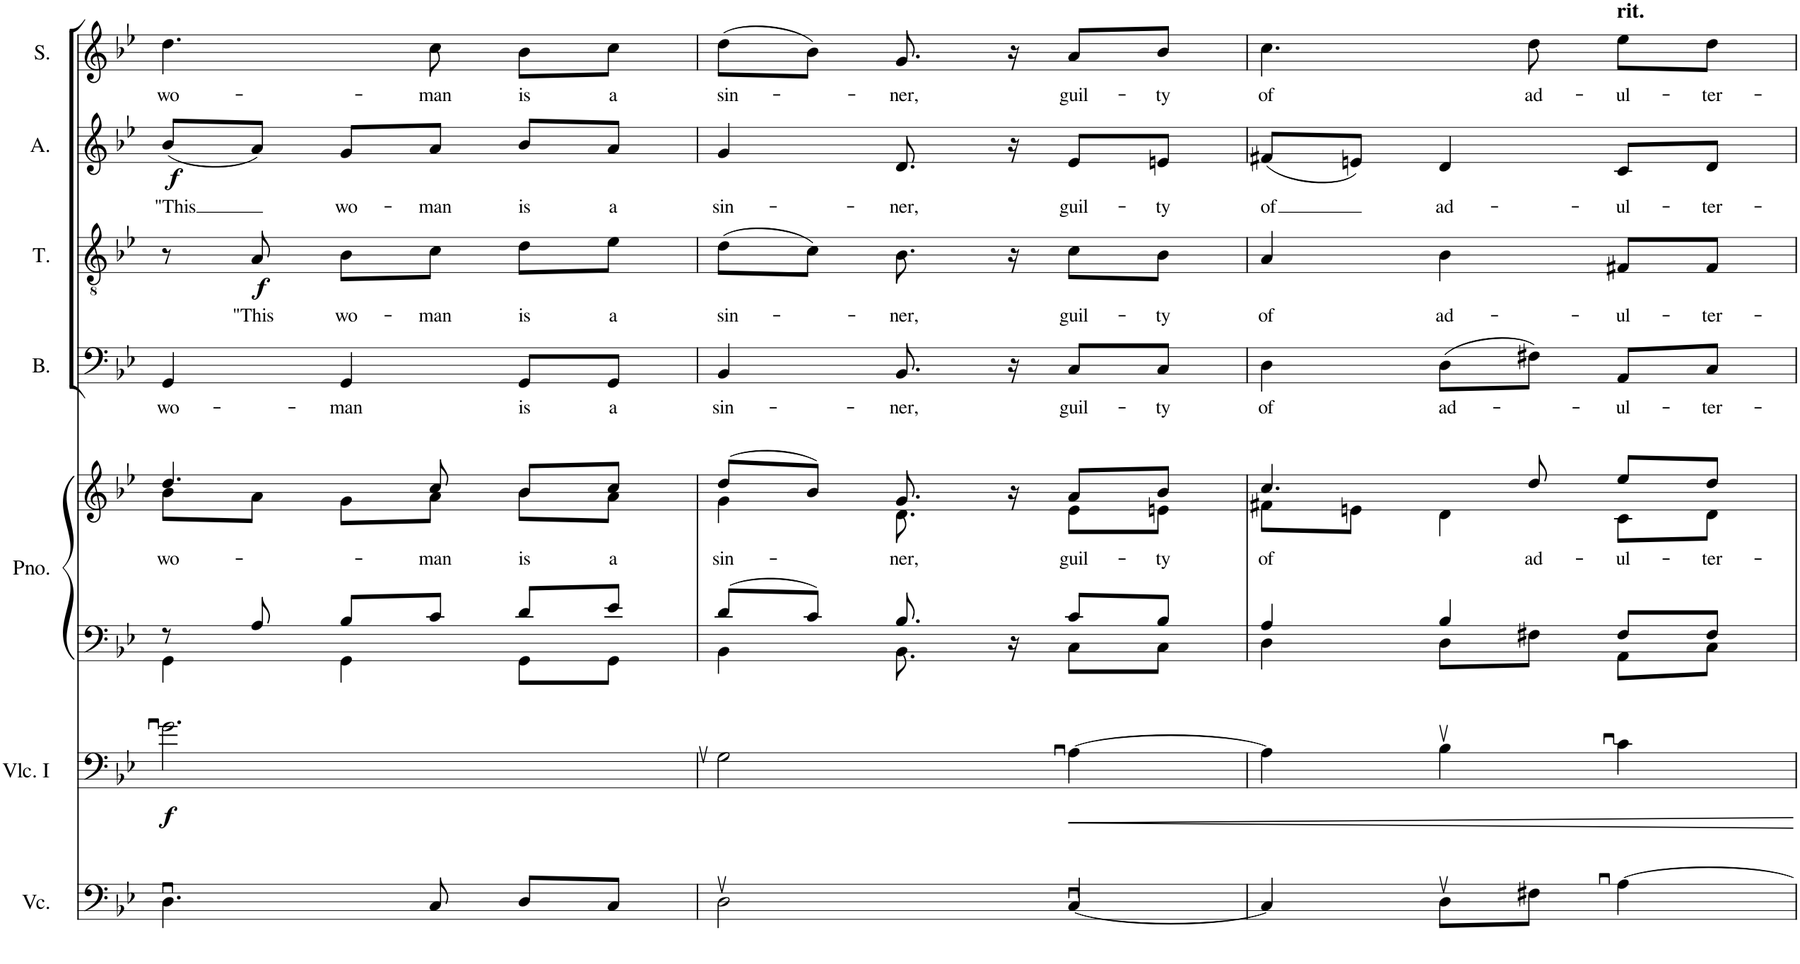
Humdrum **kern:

**kern	**kern	**dynam	**kern	**kern	**text	**kern	**text	**kern	**text	**dynam	**kern	**text	**dynam	**kern	**text
*part7	*part6	*part6	*part5	*part5	*part5	*part4	*part4	*part3	*part3	*part3	*part2	*part2	*part2	*part1	*part1
*staff8	*staff7	*staff7	*staff6	*staff5	*staff5	*staff4	*staff4	*staff3	*staff3	*staff3	*staff2	*staff2	*staff2	*staff1	*staff1
*I"Violoncello	*I"Cello I	*	*I"Piano	*	*	*I"Bass	*	*I"Tenor	*	*	*I"Alto	*	*	*I"Soprano	*
*I'Vc.	*	*	*I'Pno.	*	*	*I'B.	*	*I'T.	*	*	*I'A.	*	*	*I'S.	*
!!LO:PB:g=z
*clefF4	*clefF4	*	*clefF4	*clefG2	*	*clefF4	*	*clefGv2	*	*	*clefG2	*	*	*clefG2	*
*k[b-e-]	*k[b-e-]	*	*k[b-e-]	*k[b-e-]	*	*k[b-e-]	*	*k[b-e-]	*	*	*k[b-e-]	*	*	*k[b-e-]	*
*M3/4	*M3/4	*	*M3/4	*M3/4	*	*M3/4	*	*M3/4	*	*	*M3/4	*	*	*M3/4	*
=21	=21	=21	=21	=21	=21	=21	=21	=21	=21	=21	=21	=21	=21	=21	=21
*	*	*	*^	*	*	*	*	*	*	*	*	*	*	*	*
!	!	!LO:DY:b	!	!	!	!LO:LY:b	!	!LO:LY:b	!	!	!	!	!LO:LY:b	!LO:DY:b	!	!LO:LY:b
*	*	*	*	*	*^	*	*	*	*	*	*	*	*	*	*	*
4.D\	2.g\	f	8r	4GG\	4.dd/	8b-\L	wo-	4GG/	wo-	8r	.	.	(8b-/L	"This	f	4.dd\	wo-
!	!	!	!	!	!	!	!	!	!	!	!LO:LY:b	!LO:DY:b	!	!	!	!	!
.	.	.	8A/	.	.	8a\J	.	.	.	8A/	"This	f	8a/J)	.	.	.	.
!	!	!	!	!	!	!	!	!	!LO:LY:b	!	!LO:LY:b	!	!	!LO:LY:b	!	!	!
.	.	.	8B-/L	4GG\	.	8g\L	.	4GG/	-man	8B-\L	wo-	.	8g/L	wo-	.	.	.
!	!	!	!	!	!	!	!LO:LY:b	!	!	!	!LO:LY:b	!	!	!LO:LY:b	!	!	!LO:LY:b
8C/	.	.	8c/J	.	8cc/	8a\J	-man	.	.	8c\J	-man	.	8a/J	-man	.	8cc\	-man
!	!	!	!	!	!	!	!LO:LY:b	!	!LO:LY:b	!	!LO:LY:b	!	!	!LO:LY:b	!	!	!LO:LY:b
8D/L	.	.	8d/L	8GG\L	8b-/L	8b-\L	is	8GG/L	is	8d\L	is	.	8b-/L	is	.	8b-\L	is
!	!	!	!	!	!	!	!LO:LY:b	!	!LO:LY:b	!	!LO:LY:b	!	!	!LO:LY:b	!	!	!LO:LY:b
8C/J	.	.	8e-/J	8GG\J	8cc/J	8a\J	a	8GG/J	a	8e-\J	a	.	8a/J	a	.	8cc\J	a
=22	=22	=22	=22	=22	=22	=22	=22	=22	=22	=22	=22	=22	=22	=22	=22	=22	=22
!	!	!	!	!	!	!	!LO:LY:b	!	!LO:LY:b	!	!LO:LY:b	!	!	!LO:LY:b	!	!	!LO:LY:b
2D\	2G\	.	8d/L	4BB-\	(8dd/L	4g\	sin-	4BB-/	sin-	(8d\L	sin-	.	4g/	sin-	.	(8dd\L	sin-
.	.	.	8c/J	.	8b-/J)	.	.	.	.	8c\J)	.	.	.	.	.	8b-\J)	.
!	!	!	!	!	!	!	!LO:LY:b	!	!LO:LY:b	!	!LO:LY:b	!	!	!LO:LY:b	!	!	!LO:LY:b
.	.	.	8.B-/	8.BB-\	8.g/	8.d\	-ner,	8.BB-/	-ner,	8.B-\	-ner,	.	8.d/	-ner,	.	8.g/	-ner,
.	.	.	16r	16ryy	16r	16ryy	.	16r	.	16r	.	.	16r	.	.	16r	.
!	!	!	!	!	!	!	!LO:LY:b	!	!LO:LY:b	!	!LO:LY:b	!	!	!LO:LY:b	!	!	!LO:LY:b
[4C/	[4A\	.	8c/L	8C\L	8a/L	8e-\L	guil-	8C/L	guil-	8c\L	guil-	.	8e-/L	guil-	.	8a/L	guil-
!	!	!	!	!	!	!	!LO:LY:b	!	!LO:LY:b	!	!LO:LY:b	!	!	!LO:LY:b	!	!	!LO:LY:b
.	.	.	8B-/J	8C\J	8b-/J	8en\J	-ty	8C/J	-ty	8B-\J	-ty	.	8en/J	-ty	.	8b-/J	-ty
=23	=23	=23	=23	=23	=23	=23	=23	=23	=23	=23	=23	=23	=23	=23	=23	=23	=23
!	!	!	!	!	!	!	!LO:LY:b	!	!LO:LY:b	!	!LO:LY:b	!	!	!LO:LY:b	!	!	!LO:LY:b
4C/]	4A\]	.	4A/	4D\	4.cc/	8f#X\L	of	4D\	of	4A/	of	.	(8f#X/L	-of	.	4.cc\	of
.	.	.	.	.	.	8en\J	.	.	.	.	.	.	8en/J)	.	.	.	.
!	!	!	!	!	!	!	!	!	!LO:LY:b	!	!LO:LY:b	!	!	!LO:LY:b	!	!	!
8D\L	4B-\	.	4B-/	8D\L	.	4d\	.	(8D\L	ad-	4B-\	ad-	.	4d/	ad-	.	.	.
!	!	!	!	!	!	!	!LO:LY:b	!	!	!	!	!	!	!	!	!	!LO:LY:b
8F#X\J	.	.	.	8F#X\J	8dd/	.	ad-	8F#X\J)	.	.	.	.	.	.	.	8dd\	ad-
!	!	!	!	!	!	!	!	!	!	!	!	!	!	!	!	!LO:TX:a:B:t=rit.	!
!	!	!	!	!	!	!	!LO:LY:b	!	!LO:LY:b	!	!LO:LY:b	!	!	!LO:LY:b	!	!	!LO:LY:b
[4A\	4c\	.	8F#/L	8AA\L	8ee-/L	8c\L	-ul-	8AA/L	-ul-	8F#X/L	-ul-	.	8c/L	-ul-	.	8ee-\L	-ul-
!	!	!	!	!	!	!	!LO:LY:b	!	!LO:LY:b	!	!LO:LY:b	!	!	!LO:LY:b	!	!	!LO:LY:b
.	.	.	8F#/J	8C\J	8dd/J	8d\J	-ter-	8C/J	-ter-	8F#/J	-ter-	.	8d/J	-ter-	.	8dd\J	-ter-
*	*	*	*v	*v	*	*	*	*	*	*	*	*	*	*	*	*	*
*	*	*	*	*v	*v	*	*	*	*	*	*	*	*	*	*	*
=	=	=	=	=	=	=	=	=	=	=	=	=	=	=	=
*-	*-	*-	*-	*-	*-	*-	*-	*-	*-	*-	*-	*-	*-	*-	*-
